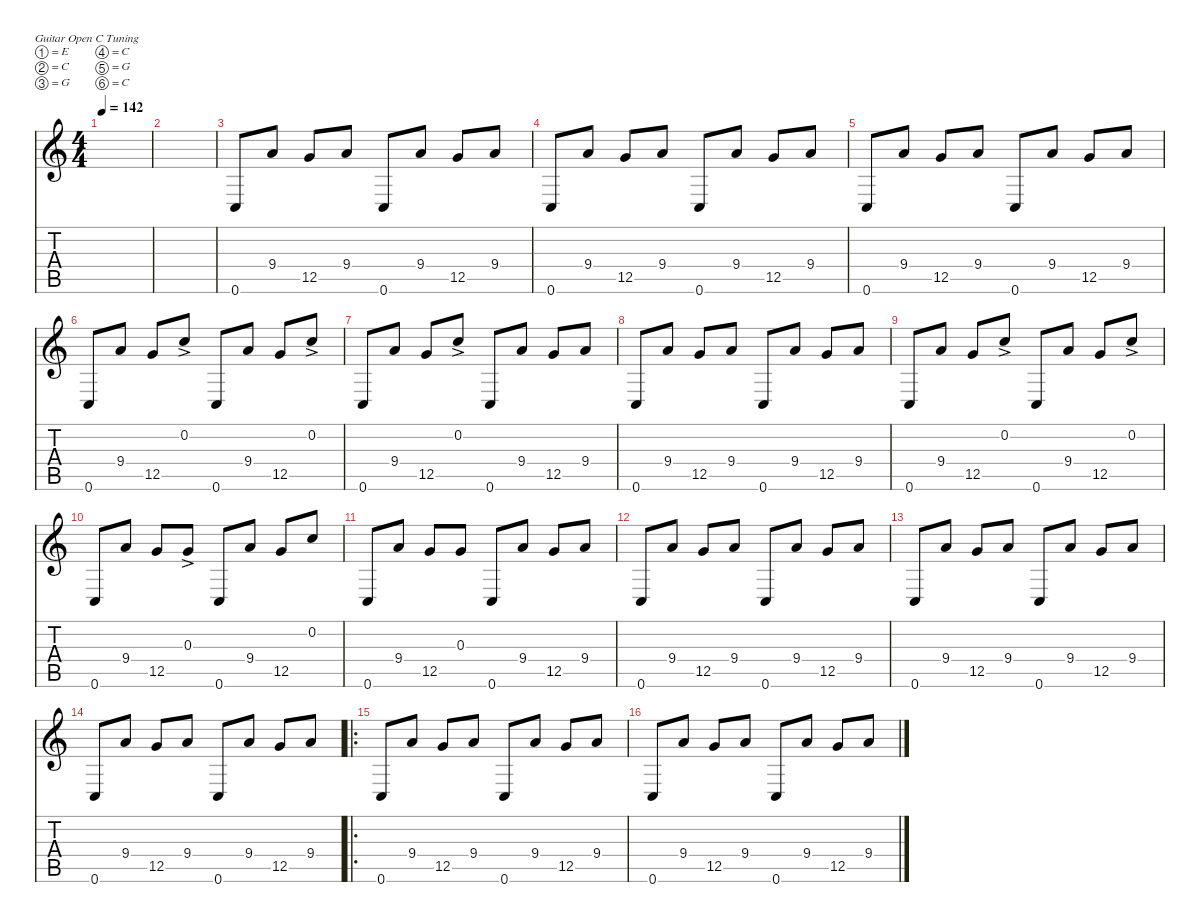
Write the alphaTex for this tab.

\defaultSystemsLayout 4
\hideDynamics
\bracketExtendMode nobrackets
\singleTrackTrackNamePolicy hidden
\multiTrackTrackNamePolicy hidden
\firstSystemTrackNameMode fullname
\firstSystemTrackNameOrientation horizontal
\otherSystemsTrackNameOrientation horizontal
\track ("Clean Guitar" "el.guit.") {instrument electricguitarclean}
\staff {score tabs}
\tuning (E4 C4 G3 C3 G2 C2)
\ts (4 4)
\tempo 142
\clef g2
\ks c
|
|
0.6.8{beam Up} 9.4.8{beam Up} 12.5.8{beam Up} 9.4.8{beam Up} 0.6.8{beam Up} 9.4.8{beam Up} 12.5.8{beam Up} 9.4.8{beam Up} |
0.6.8{beam Up} 9.4.8{beam Up} 12.5.8{beam Up} 9.4.8{beam Up} 0.6.8{beam Up} 9.4.8{beam Up} 12.5.8{beam Up} 9.4.8{beam Up} |
0.6.8{beam Up} 9.4.8{beam Up} 12.5.8{beam Up} 9.4.8{beam Up} 0.6.8{beam Up} 9.4.8{beam Up} 12.5.8{beam Up} 9.4.8{beam Up} |
0.6.8{beam Up} 9.4.8{beam Up} 12.5.8{beam Up} 0.2{ac}.8{beam Up} 0.6.8{beam Up} 9.4.8{beam Up} 12.5.8{beam Up} 0.2{ac}.8{beam Up} |
0.6.8{beam Up} 9.4.8{beam Up} 12.5.8{beam Up} 0.2{ac}.8{beam Up} 0.6.8{beam Up} 9.4.8{beam Up} 12.5.8{beam Up} 9.4.8{beam Up} |
0.6.8{beam Up} 9.4.8{beam Up} 12.5.8{beam Up} 9.4.8{beam Up} 0.6.8{beam Up} 9.4.8{beam Up} 12.5.8{beam Up} 9.4.8{beam Up} |
0.6.8{beam Up} 9.4.8{beam Up} 12.5.8{beam Up} 0.2{ac}.8{beam Up} 0.6.8{beam Up} 9.4.8{beam Up} 12.5.8{beam Up} 0.2{ac}.8{beam Up} |
0.6.8{beam Up} 9.4.8{beam Up} 12.5.8{beam Up} 0.3{ac}.8{beam Up} 0.6.8{beam Up} 9.4.8{beam Up} 12.5.8{beam Up} 0.2.8{beam Up} |
0.6.8{beam Up} 9.4.8{beam Up} 12.5.8{beam Up} 0.3.8{beam Up} 0.6.8{beam Up} 9.4.8{beam Up} 12.5.8{beam Up} 9.4.8{beam Up} |
0.6.8{beam Up} 9.4.8{beam Up} 12.5.8{beam Up} 9.4.8{beam Up} 0.6.8{beam Up} 9.4.8{beam Up} 12.5.8{beam Up} 9.4.8{beam Up} |
0.6.8{beam Up} 9.4.8{beam Up} 12.5.8{beam Up} 9.4.8{beam Up} 0.6.8{beam Up} 9.4.8{beam Up} 12.5.8{beam Up} 9.4.8{beam Up} |
0.6.8{beam Up} 9.4.8{beam Up} 12.5.8{beam Up} 9.4.8{beam Up} 0.6.8{beam Up} 9.4.8{beam Up} 12.5.8{beam Up} 9.4.8{beam Up} |
\ro
0.6.8{beam Up} 9.4.8{beam Up} 12.5.8{beam Up} 9.4.8{beam Up} 0.6.8{beam Up} 9.4.8{beam Up} 12.5.8{beam Up} 9.4.8{beam Up} |
0.6.8{beam Up} 9.4.8{beam Up} 12.5.8{beam Up} 9.4.8{beam Up} 0.6.8{beam Up} 9.4.8{beam Up} 12.5.8{beam Up} 9.4.8{beam Up}
